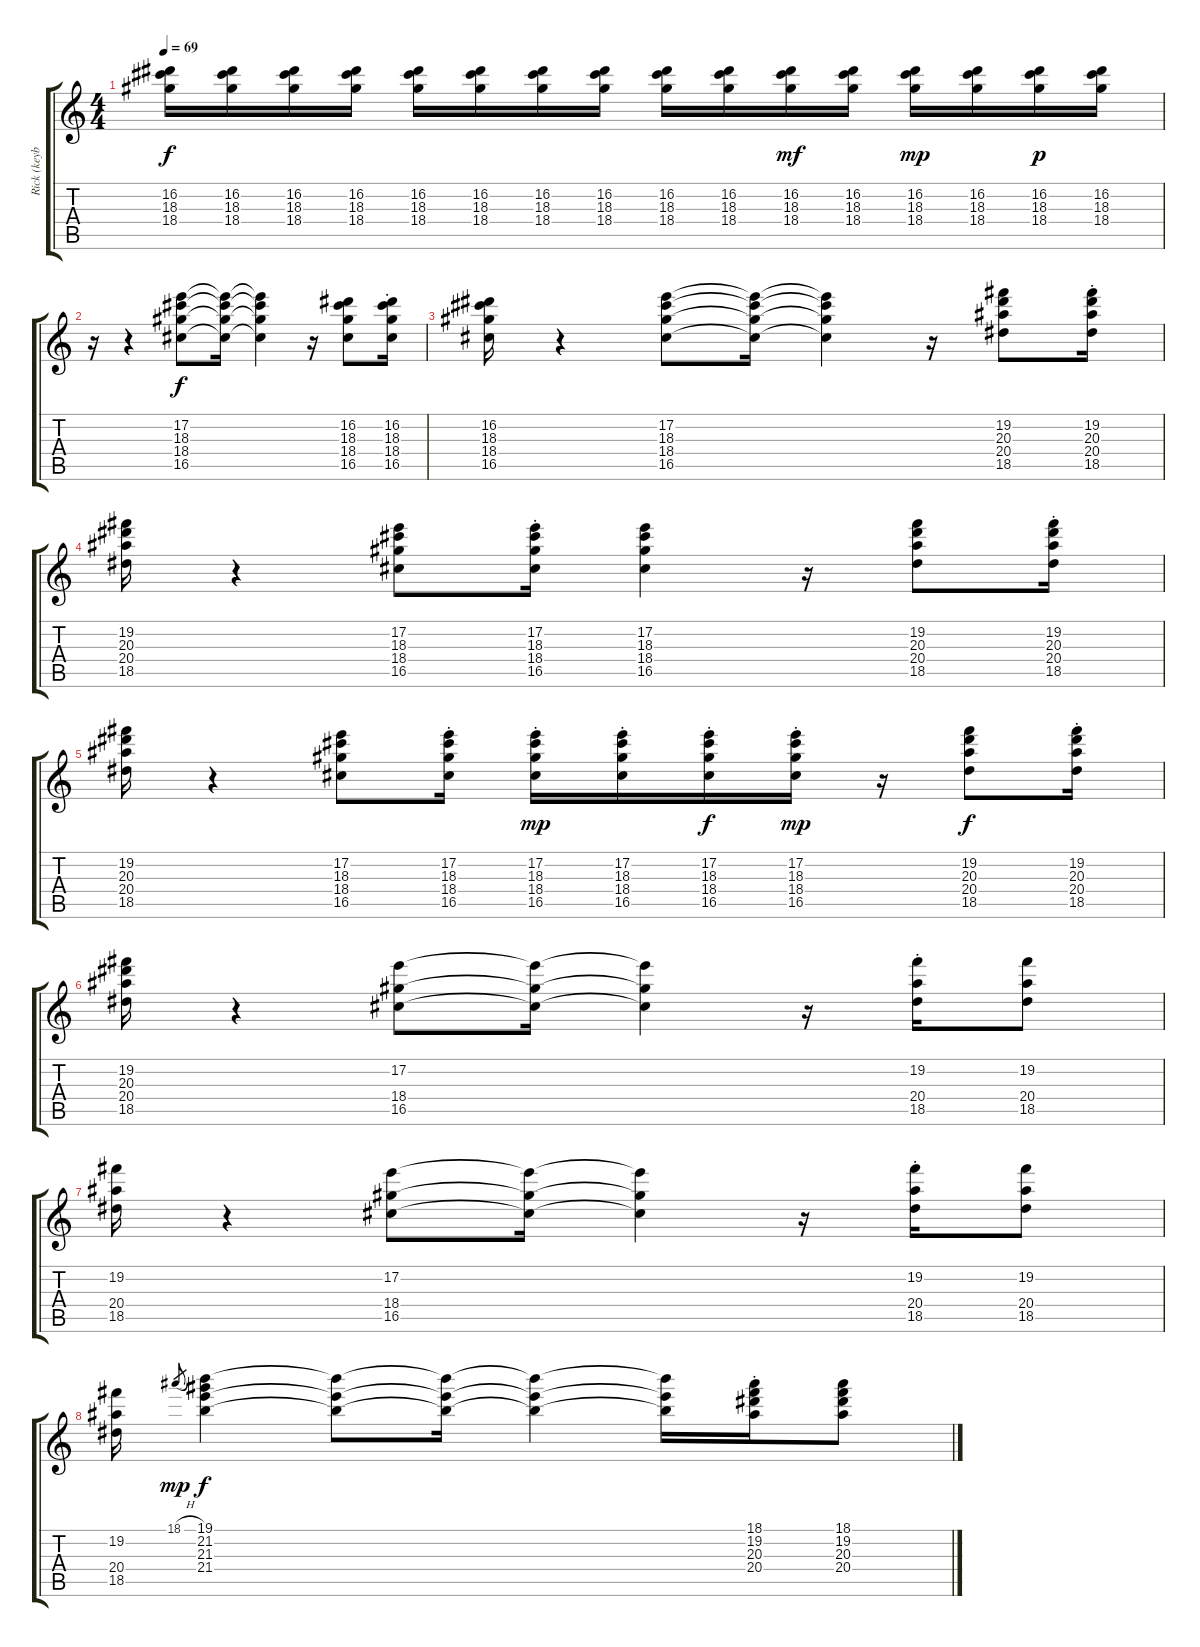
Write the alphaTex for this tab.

\track ("Rick (keyboard 1 - up.manual)" "Rick (keyb") {instrument drawbarorgan}
\staff {score tabs}
\tuning (E5 B4 G4 D4 A3 E3) {hide}
\ts (4 4)
\tempo 69
\clef g2
\ks c
(16.2 18.3 18.4).16{dy f} (16.2 18.3 18.4).16 (16.2 18.3 18.4).16 (16.2 18.3 18.4).16 (16.2 18.3 18.4).16 (16.2 18.3 18.4).16 (16.2 18.3 18.4).16 (16.2 18.3 18.4).16 (16.2 18.3 18.4).16 (16.2 18.3 18.4).16 (16.2 18.3 18.4).16{dy mf} (16.2 18.3 18.4).16 (16.2 18.3 18.4).16{dy mp} (16.2 18.3 18.4).16 (16.2 18.3 18.4).16{dy p} (16.2 18.3 18.4).16 |
r.16 r.4 (17.2 18.3 18.4 16.5).8{dy f} (17.2{t} 18.3{t} 18.4{t} 16.5{t}).16 (17.2{t} 18.3{t} 18.4{t} 16.5{t}).4 r.16 (16.2 18.3 18.4 16.5).8 (16.2{st} 18.3{st} 18.4{st} 16.5).16 |
(16.2 18.3 18.4 16.5).16 r.4 (17.2 18.3 18.4 16.5).8 (17.2{t} 18.3{t} 18.4{t} 16.5{t}).16 (17.2{t} 18.3{t} 18.4{t} 16.5{t}).4 r.16 (19.2 20.3 20.4 18.5).8 (19.2{st} 20.3{st} 20.4{st} 18.5).16 |
(19.2 20.3 20.4 18.5).16 r.4 (17.2 18.3 18.4 16.5).8 (17.2{st} 18.3{st} 18.4{st} 16.5{st}).16 (17.2 18.3 18.4 16.5).4 r.16 (19.2 20.3 20.4 18.5).8 (19.2{st} 20.3{st} 20.4{st} 18.5).16 |
(19.2 20.3 20.4 18.5).16 r.4 (17.2 18.3 18.4 16.5).8 (17.2{st} 18.3{st} 18.4{st} 16.5{st}).16 (17.2{st} 18.3{st} 18.4{st} 16.5{st}).16{dy mp} (17.2{st} 18.3{st} 18.4{st} 16.5{st}).16 (17.2{st} 18.3{st} 18.4{st} 16.5{st}).16{dy f} (17.2{st} 18.3{st} 18.4{st} 16.5{st}).16{dy mp} r.16 (19.2 20.3 20.4 18.5).8{dy f} (19.2{st} 20.3{st} 20.4{st} 18.5).16 |
(19.2 20.3 20.4 18.5).16 r.4 (17.2 18.4 16.5).8 (17.2{t} 18.4{t} 16.5{t}).16 (17.2{t} 18.4{t} 16.5{t}).4 r.16 (19.2{st} 20.4{st} 18.5{st}).16 (19.2 20.4 18.5).8 |
(19.2 20.4 18.5).16 r.4 (17.2 18.4 16.5).8 (17.2{t} 18.4{t} 16.5{t}).16 (17.2{t} 18.4{t} 16.5{t}).4 r.16 (19.2{st} 20.4{st} 18.5{st}).16 (19.2 20.4 18.5).8 |
(19.2 20.4 18.5).16 18.1{h}.8{gr dy mp} (19.1 21.2 21.3 21.4).4{dy f} (19.1{t} 21.3{t} 21.4{t}).8 (19.1{t} 21.3{t} 21.4{t}).16 (19.1{t} 21.3{t} 21.4{t}).4 (19.1{t} 21.3{t} 21.4{t}).16 (18.1{st} 19.2{st} 20.3{st} 20.4{st}).16 (18.1 19.2 20.3 20.4).8
